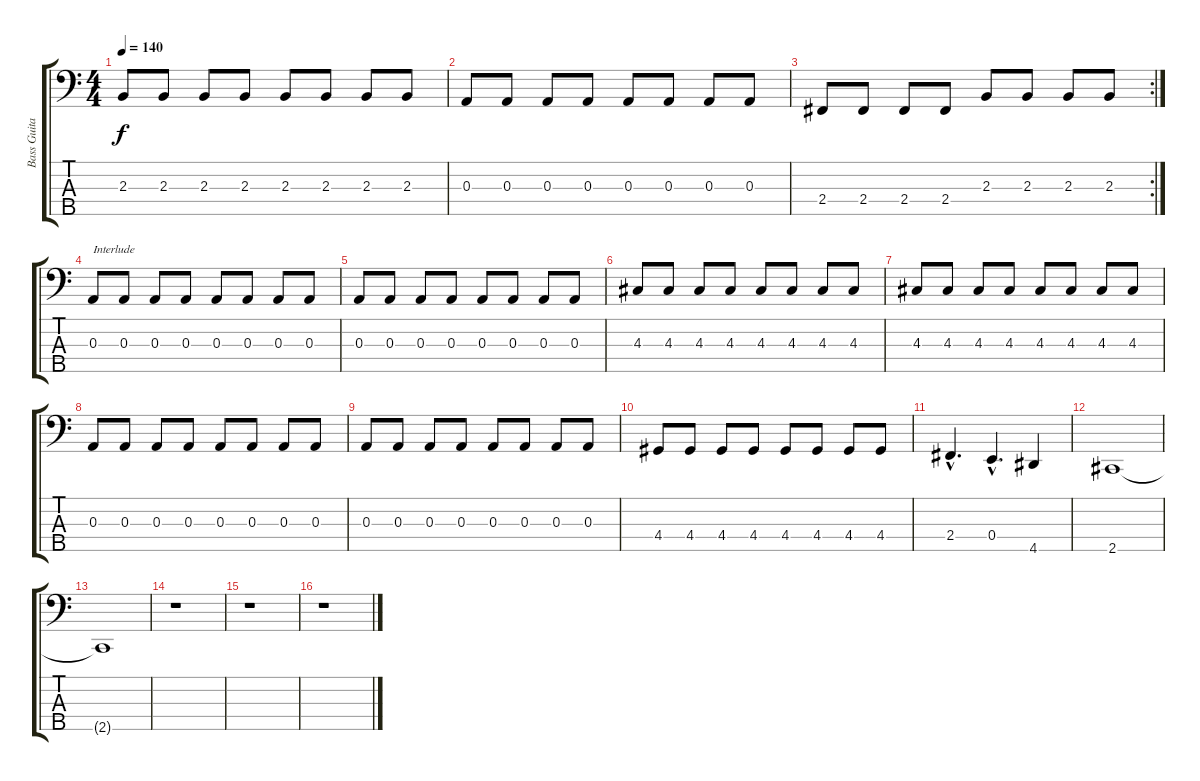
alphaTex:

\track ("Bass Guitar" "Bass Guita") {instrument electricbassfinger}
\staff {score tabs}
\tuning (G2 D2 A1 E1 B0) {hide}
\ts (4 4)
\tempo 140
\clef f4
\ks c
2.3.8{dy f} 2.3.8 2.3.8 2.3.8 2.3.8 2.3.8 2.3.8 2.3.8 |
0.3.8 0.3.8 0.3.8 0.3.8 0.3.8 0.3.8 0.3.8 0.3.8 |
\rc 2
2.4.8 2.4.8 2.4.8 2.4.8 2.3.8 2.3.8 2.3.8 2.3.8 |
0.3.8{txt "Interlude"} 0.3.8 0.3.8 0.3.8 0.3.8 0.3.8 0.3.8 0.3.8 |
0.3.8 0.3.8 0.3.8 0.3.8 0.3.8 0.3.8 0.3.8 0.3.8 |
4.3.8 4.3.8 4.3.8 4.3.8 4.3.8 4.3.8 4.3.8 4.3.8 |
4.3.8 4.3.8 4.3.8 4.3.8 4.3.8 4.3.8 4.3.8 4.3.8 |
0.3.8 0.3.8 0.3.8 0.3.8 0.3.8 0.3.8 0.3.8 0.3.8 |
0.3.8 0.3.8 0.3.8 0.3.8 0.3.8 0.3.8 0.3.8 0.3.8 |
4.4.8 4.4.8 4.4.8 4.4.8 4.4.8 4.4.8 4.4.8 4.4.8 |
2.4{hac}.4{d} 0.4{hac}.4{d} 4.5.4 |
2.5.1 |
2.5{t}.1 |
r.1 |
r.1 |
r.1
